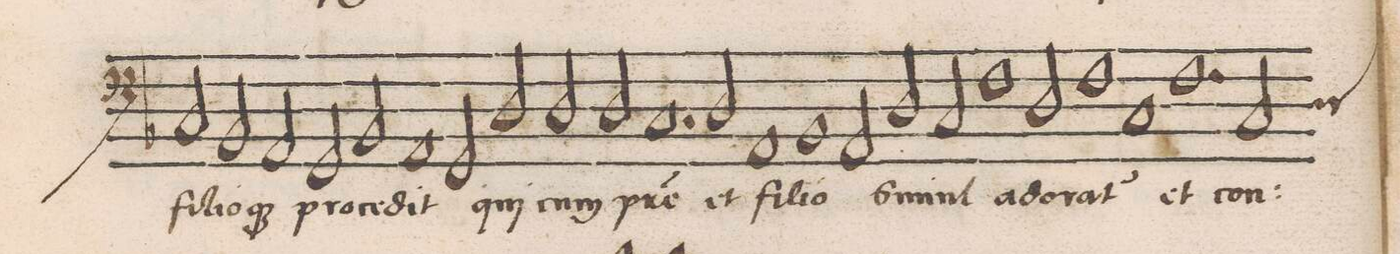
**kern	**text
*I"BASSVS	*
*clefF4	*
*k[b-]	*
*met(C|)	*
*M2/1	*
2C/	fi-
2BB-/	-li-
2AA/	-o-
=126-	=126-
2GG/	-q(ue)
2BB-/	pro-
1AA/	-ce-
=127-	=127-
2GG/	-dit
2D/	qui
2D/	cum
2D/	p(at)-
=128-	=128-
1.C/	-re
2D/	et
=129-	=129-
1AA/	fi-
1BB-/	-li-
=130-	=130-
2AA/	-o
2D/	ſi-
2C/	-mul
1F\	a-
=131-	=131-
2D/	-do-
1F\	-ra-
=132-	=132-
1C/	-t(ur)
1.F\	et
=133-	=133-
*custos:D	*
2C/	con-
*-	*-
